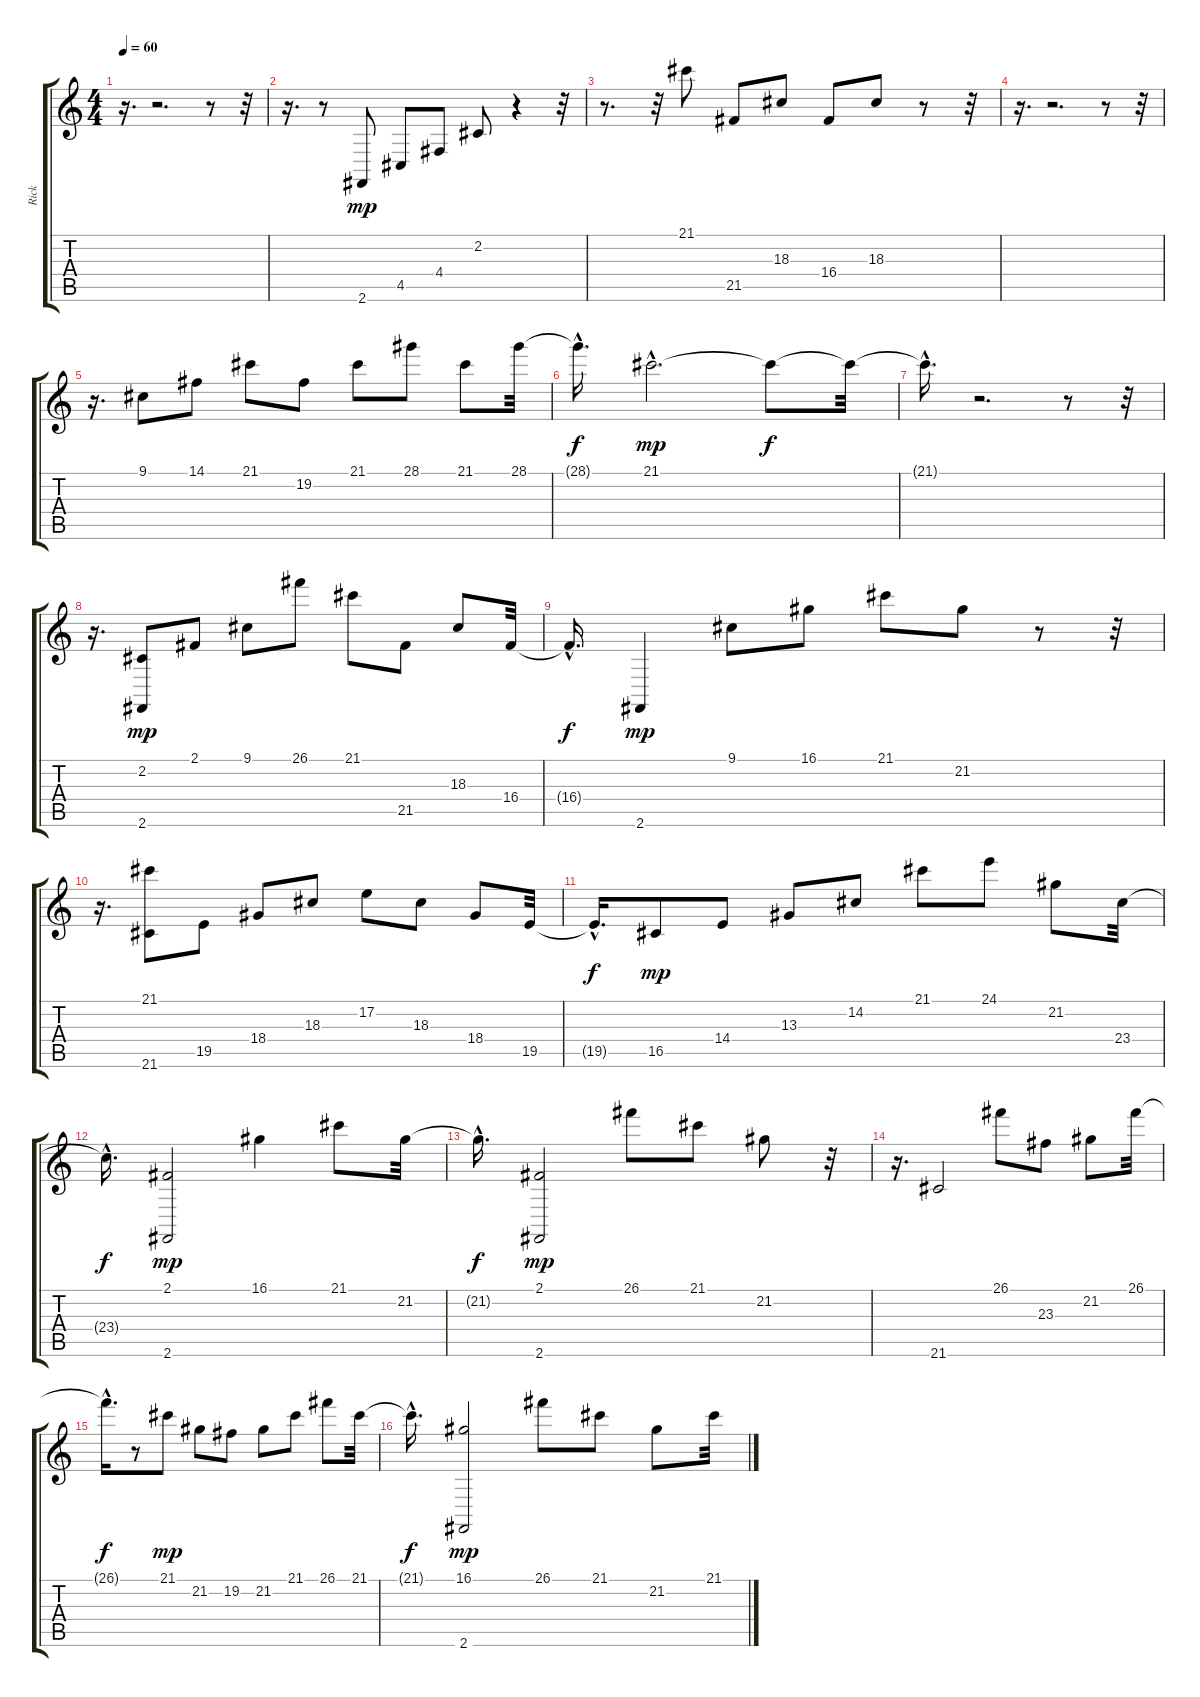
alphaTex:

\track ("Rick" "Rick") {instrument acousticgrandpiano}
\staff {score tabs}
\tuning (E4 B3 G3 D3 A2 E2) {hide}
\ts (4 4)
\tempo 60
\clef g2
\ks c
r.16{d dy mp} r.2{d} r.8 r.32 |
r.16{d} r.8 2.6.8 4.5.8 4.4.8 2.2.8 r.4 r.32 |
r.8{d} r.32 21.1.8 21.5.8 18.3.8 16.4.8 18.3.8 r.8 r.32 |
r.16{d} r.2{d} r.8 r.32 |
r.16{d} 9.1.8 14.1.8 21.1.8 19.2.8 21.1.8 28.1.8 21.1.8 28.1.32 |
28.1{hac t}.16{d dy f} 21.1{hac}.2{d dy mp} 21.1{t}.8{dy f} 21.1{t}.32 |
21.1{hac t}.16{d} r.2{d} r.8 r.32 |
r.16{d} (2.2 2.6).8{dy mp} 2.1.8 9.1.8 26.1.8 21.1.8 21.5.8 18.3.8 16.4.32 |
16.4{hac t}.16{d dy f} 2.6.4{dy mp} 9.1.8 16.1.8 21.1.8 21.2.8 r.8 r.32 |
r.16{d} (21.1 21.6).8 19.5.8 18.4.8 18.3.8 17.2.8 18.3.8 18.4.8 19.5.32 |
19.5{hac t}.16{d dy f} 16.5.8{dy mp} 14.4.8 13.3.8 14.2.8 21.1.8 24.1.8 21.2.8 23.4.32 |
23.4{hac t}.16{d dy f} (2.1 2.6).2{dy mp} 16.1.4 21.1.8 21.2.32 |
21.2{hac t}.16{d dy f} (2.1 2.6).2{dy mp} 26.1.8 21.1.8 21.2.8 r.32 |
r.16{d} 21.6.2 26.1.8 23.3.8 21.2.8 26.1.32 |
26.1{hac t}.16{d dy f} r.8 21.1.8{dy mp} 21.2.8 19.2.8 21.2.8 21.1.8 26.1.8 21.1.32 |
21.1{hac t}.16{d dy f} (16.1 2.6).2{dy mp} 26.1.8 21.1.8 21.2.8 21.1.32
